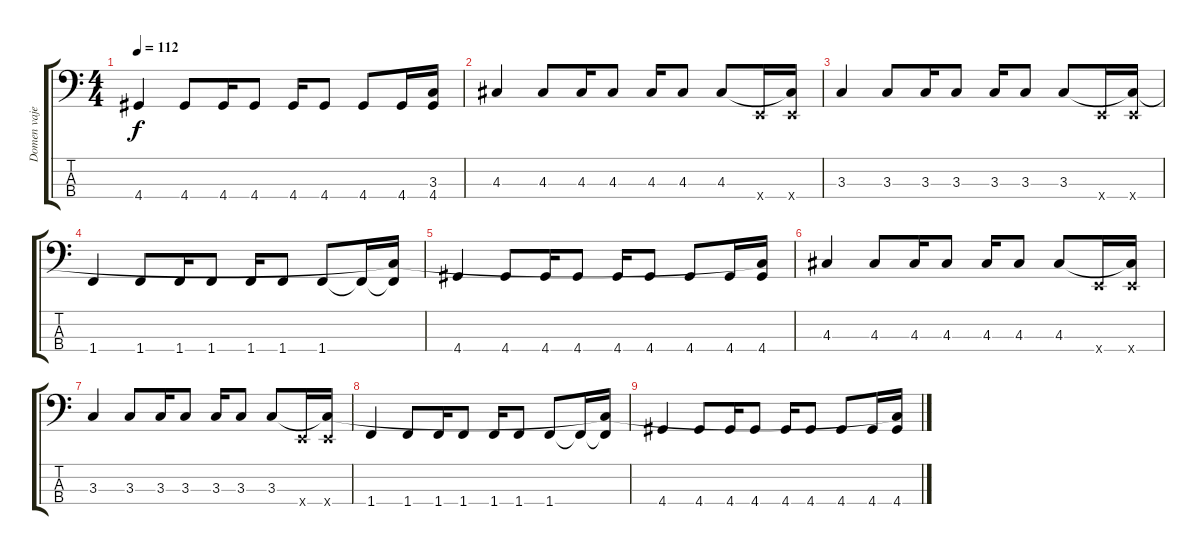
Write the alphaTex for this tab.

\track ("Domen vajevec" "Domen vaje") {instrument electricbassfinger}
\staff {score tabs}
\tuning (G2 D2 A1 E1) {hide}
\ts (4 4)
\tempo 112
\clef f4
\ks c
4.4.4{dy f} 4.4.8 4.4.16 4.4.8 4.4.16 4.4.8 4.4.8 4.4.16 (3.3{t} 4.4).16 |
4.3.4 4.3.8 4.3.16 4.3.8 4.3.16 4.3.8 4.3.8 0.4{x}.16 (4.3{t} 0.4{x}).16 |
3.3.4 3.3.8 3.3.16 3.3.8 3.3.16 3.3.8 3.3.8 0.4{x}.16 (3.3{t} 0.4{x}).16 |
1.4.4 1.4.8 1.4.16 1.4.8 1.4.16 1.4.8 1.4.8 1.4{t}.16 (3.3{t} 1.4{t}).16 |
4.4.4 4.4.8 4.4.16 4.4.8 4.4.16 4.4.8 4.4.8 4.4.16 (3.3{t} 4.4).16 |
4.3.4 4.3.8 4.3.16 4.3.8 4.3.16 4.3.8 4.3.8 0.4{x}.16 (4.3{t} 0.4{x}).16 |
3.3.4 3.3.8 3.3.16 3.3.8 3.3.16 3.3.8 3.3.8 0.4{x}.16 (3.3{t} 0.4{x}).16 |
1.4.4 1.4.8 1.4.16 1.4.8 1.4.16 1.4.8 1.4.8 1.4{t}.16 (3.3{t} 1.4{t}).16 |
4.4.4 4.4.8 4.4.16 4.4.8 4.4.16 4.4.8 4.4.8 4.4.16 (3.3{t} 4.4).16
